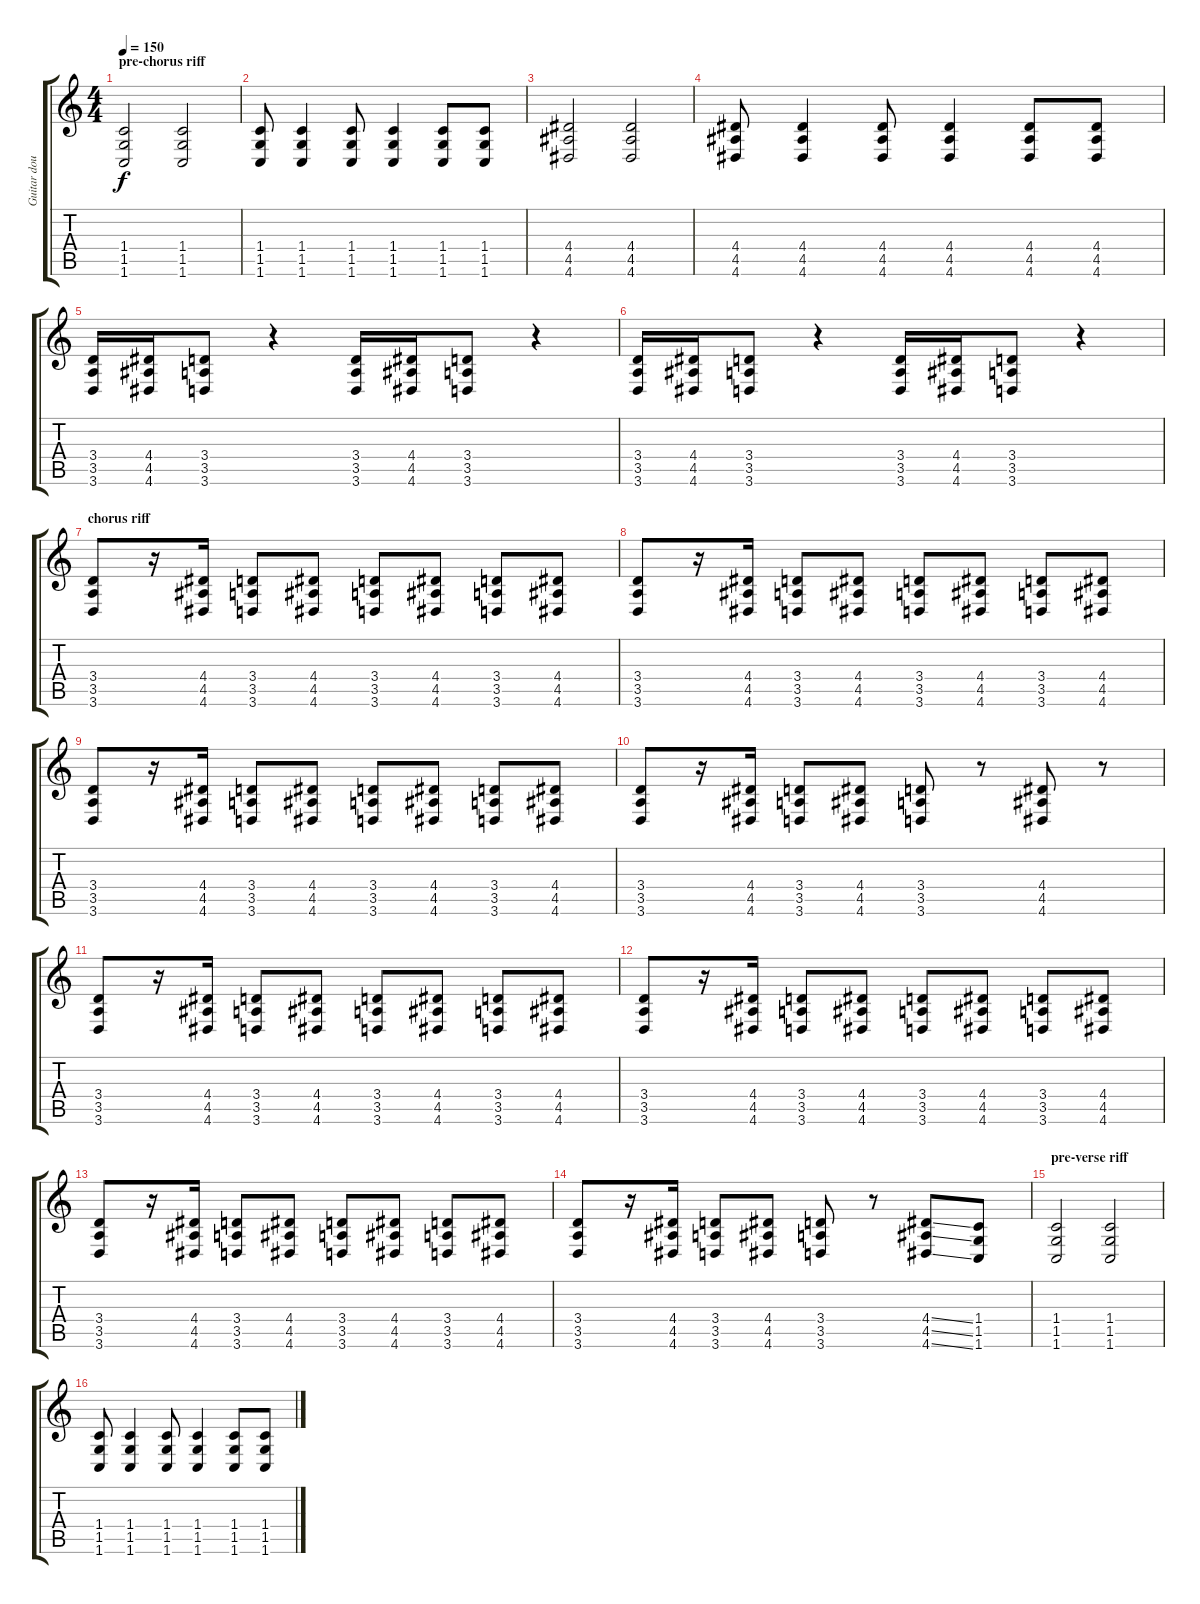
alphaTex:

\track ("Guitar double" "Guitar dou") {instrument overdrivenguitar}
\staff {score tabs}
\tuning (Db4 Ab3 E3 B2 Gb2 B1) {hide}
\ts (4 4)
\section ("" "pre-chorus riff")
\tempo 150
\clef g2
\ks c
(1.4 1.5 1.6).2{dy f} (1.4 1.5 1.6).2 |
(1.4 1.5 1.6).8 (1.4 1.5 1.6).4 (1.4 1.5 1.6).8 (1.4 1.5 1.6).4 (1.4 1.5 1.6).8 (1.4 1.5 1.6).8 |
(4.4 4.5 4.6).2 (4.4 4.5 4.6).2 |
(4.4 4.5 4.6).8 (4.4 4.5 4.6).4 (4.4 4.5 4.6).8 (4.4 4.5 4.6).4 (4.4 4.5 4.6).8 (4.4 4.5 4.6).8 |
(3.4 3.5 3.6).16 (4.4 4.5 4.6).16 (3.4 3.5 3.6).8 r.4 (3.4 3.5 3.6).16 (4.4 4.5 4.6).16 (3.4 3.5 3.6).8 r.4 |
(3.4 3.5 3.6).16 (4.4 4.5 4.6).16 (3.4 3.5 3.6).8 r.4 (3.4 3.5 3.6).16 (4.4 4.5 4.6).16 (3.4 3.5 3.6).8 r.4 |
\section ("" "chorus riff")
(3.4 3.5 3.6).8 r.16 (4.4 4.5 4.6).16 (3.4 3.5 3.6).8 (4.4 4.5 4.6).8 (3.4 3.5 3.6).8 (4.4 4.5 4.6).8 (3.4 3.5 3.6).8 (4.4 4.5 4.6).8 |
(3.4 3.5 3.6).8 r.16 (4.4 4.5 4.6).16 (3.4 3.5 3.6).8 (4.4 4.5 4.6).8 (3.4 3.5 3.6).8 (4.4 4.5 4.6).8 (3.4 3.5 3.6).8 (4.4 4.5 4.6).8 |
(3.4 3.5 3.6).8 r.16 (4.4 4.5 4.6).16 (3.4 3.5 3.6).8 (4.4 4.5 4.6).8 (3.4 3.5 3.6).8 (4.4 4.5 4.6).8 (3.4 3.5 3.6).8 (4.4 4.5 4.6).8 |
(3.4 3.5 3.6).8 r.16 (4.4 4.5 4.6).16 (3.4 3.5 3.6).8 (4.4 4.5 4.6).8 (3.4 3.5 3.6).8 r.8 (4.4 4.5 4.6).8 r.8 |
(3.4 3.5 3.6).8 r.16 (4.4 4.5 4.6).16 (3.4 3.5 3.6).8 (4.4 4.5 4.6).8 (3.4 3.5 3.6).8 (4.4 4.5 4.6).8 (3.4 3.5 3.6).8 (4.4 4.5 4.6).8 |
(3.4 3.5 3.6).8 r.16 (4.4 4.5 4.6).16 (3.4 3.5 3.6).8 (4.4 4.5 4.6).8 (3.4 3.5 3.6).8 (4.4 4.5 4.6).8 (3.4 3.5 3.6).8 (4.4 4.5 4.6).8 |
(3.4 3.5 3.6).8 r.16 (4.4 4.5 4.6).16 (3.4 3.5 3.6).8 (4.4 4.5 4.6).8 (3.4 3.5 3.6).8 (4.4 4.5 4.6).8 (3.4 3.5 3.6).8 (4.4 4.5 4.6).8 |
(3.4 3.5 3.6).8 r.16 (4.4 4.5 4.6).16 (3.4 3.5 3.6).8 (4.4 4.5 4.6).8 (3.4 3.5 3.6).8 r.8 (4.4{ss} 4.5{ss} 4.6{ss}).8 (1.4 1.5 1.6).8 |
\section ("" "pre-verse riff")
(1.4 1.5 1.6).2 (1.4 1.5 1.6).2 |
(1.4 1.5 1.6).8 (1.4 1.5 1.6).4 (1.4 1.5 1.6).8 (1.4 1.5 1.6).4 (1.4 1.5 1.6).8 (1.4 1.5 1.6).8
